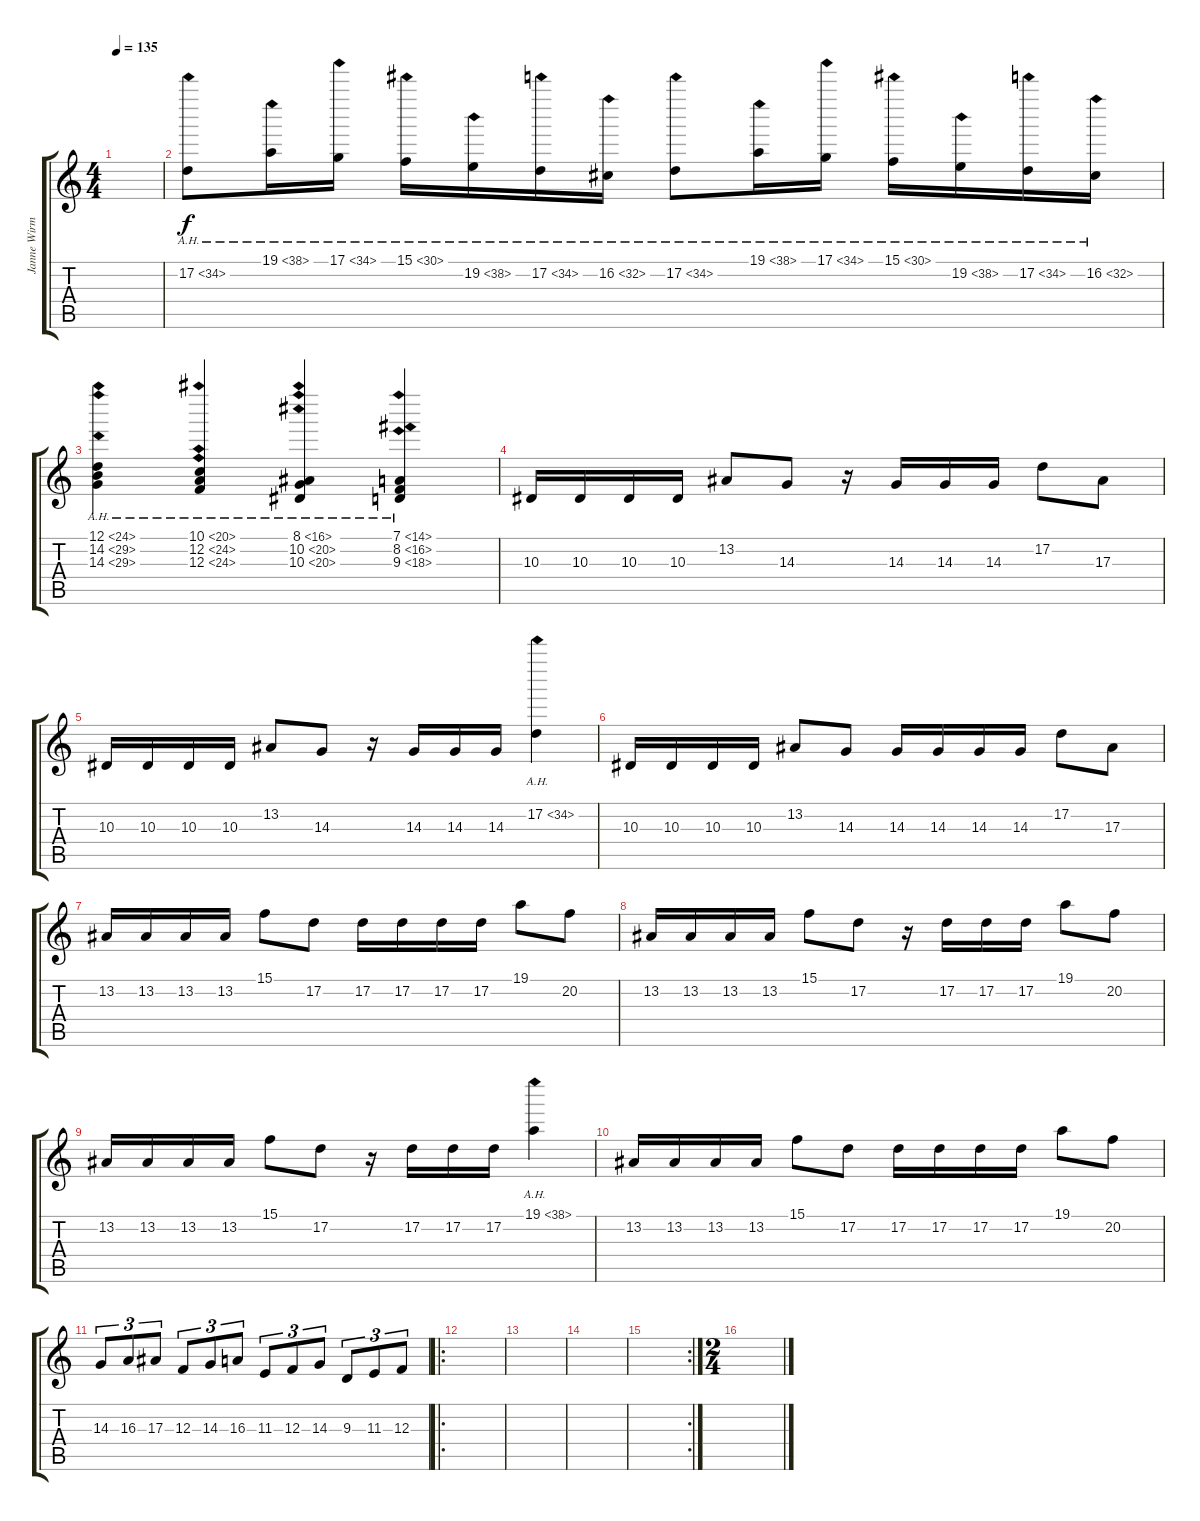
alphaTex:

\track ("Janne Wirman" "Janne Wirm") {instrument stringensemble1}
\staff {score tabs}
\tuning (D4 A3 F3 C3 G2 D2) {hide}
\ts (4 4)
\tempo 135
\clef g2
\ks c
|
17.2{ah 17}.8 19.1{ah 19}.16 17.1{ah 17}.16 15.1{ah 15}.16 19.2{ah 19}.16 17.2{ah 17}.16 16.2{ah 16}.16 17.2{ah 17}.8 19.1{ah 19}.16 17.1{ah 17}.16 15.1{ah 15}.16 19.2{ah 19}.16 17.2{ah 17}.16 16.2{ah 16}.16 |
(12.1{ah 12} 14.2{ah 15} 14.3{ah 15}).4 (10.1{ah 10} 12.2{ah 12} 12.3{ah 12}).4 (8.1{ah 8} 10.2{ah 10} 10.3{ah 10}).4 (7.1{ah 7} 8.2{ah 8} 9.3{ah 9}).4 |
10.3.16 10.3.16 10.3.16 10.3.16 13.2.8 14.3.8 r.16 14.3.16 14.3.16 14.3.16 17.2.8 17.3.8 |
10.3.16 10.3.16 10.3.16 10.3.16 13.2.8 14.3.8 r.16 14.3.16 14.3.16 14.3.16 17.2{ah 17}.4 |
10.3.16 10.3.16 10.3.16 10.3.16 13.2.8 14.3.8 14.3.16 14.3.16 14.3.16 14.3.16 17.2.8 17.3.8 |
13.2.16 13.2.16 13.2.16 13.2.16 15.1.8 17.2.8 17.2.16 17.2.16 17.2.16 17.2.16 19.1.8 20.2.8 |
13.2.16 13.2.16 13.2.16 13.2.16 15.1.8 17.2.8 r.16 17.2.16 17.2.16 17.2.16 19.1.8 20.2.8 |
13.2.16 13.2.16 13.2.16 13.2.16 15.1.8 17.2.8 r.16 17.2.16 17.2.16 17.2.16 19.1{ah 19}.4 |
13.2.16 13.2.16 13.2.16 13.2.16 15.1.8 17.2.8 17.2.16 17.2.16 17.2.16 17.2.16 19.1.8 20.2.8 |
14.3.8{tu (3 2)} 16.3.8{tu (3 2)} 17.3.8{tu (3 2)} 12.3.8{tu (3 2)} 14.3.8{tu (3 2)} 16.3.8{tu (3 2)} 11.3.8{tu (3 2)} 12.3.8{tu (3 2)} 14.3.8{tu (3 2)} 9.3.8{tu (3 2)} 11.3.8{tu (3 2)} 12.3.8{tu (3 2)} |
\ro
|
|
|
\rc 2
|
\ts (2 4)
